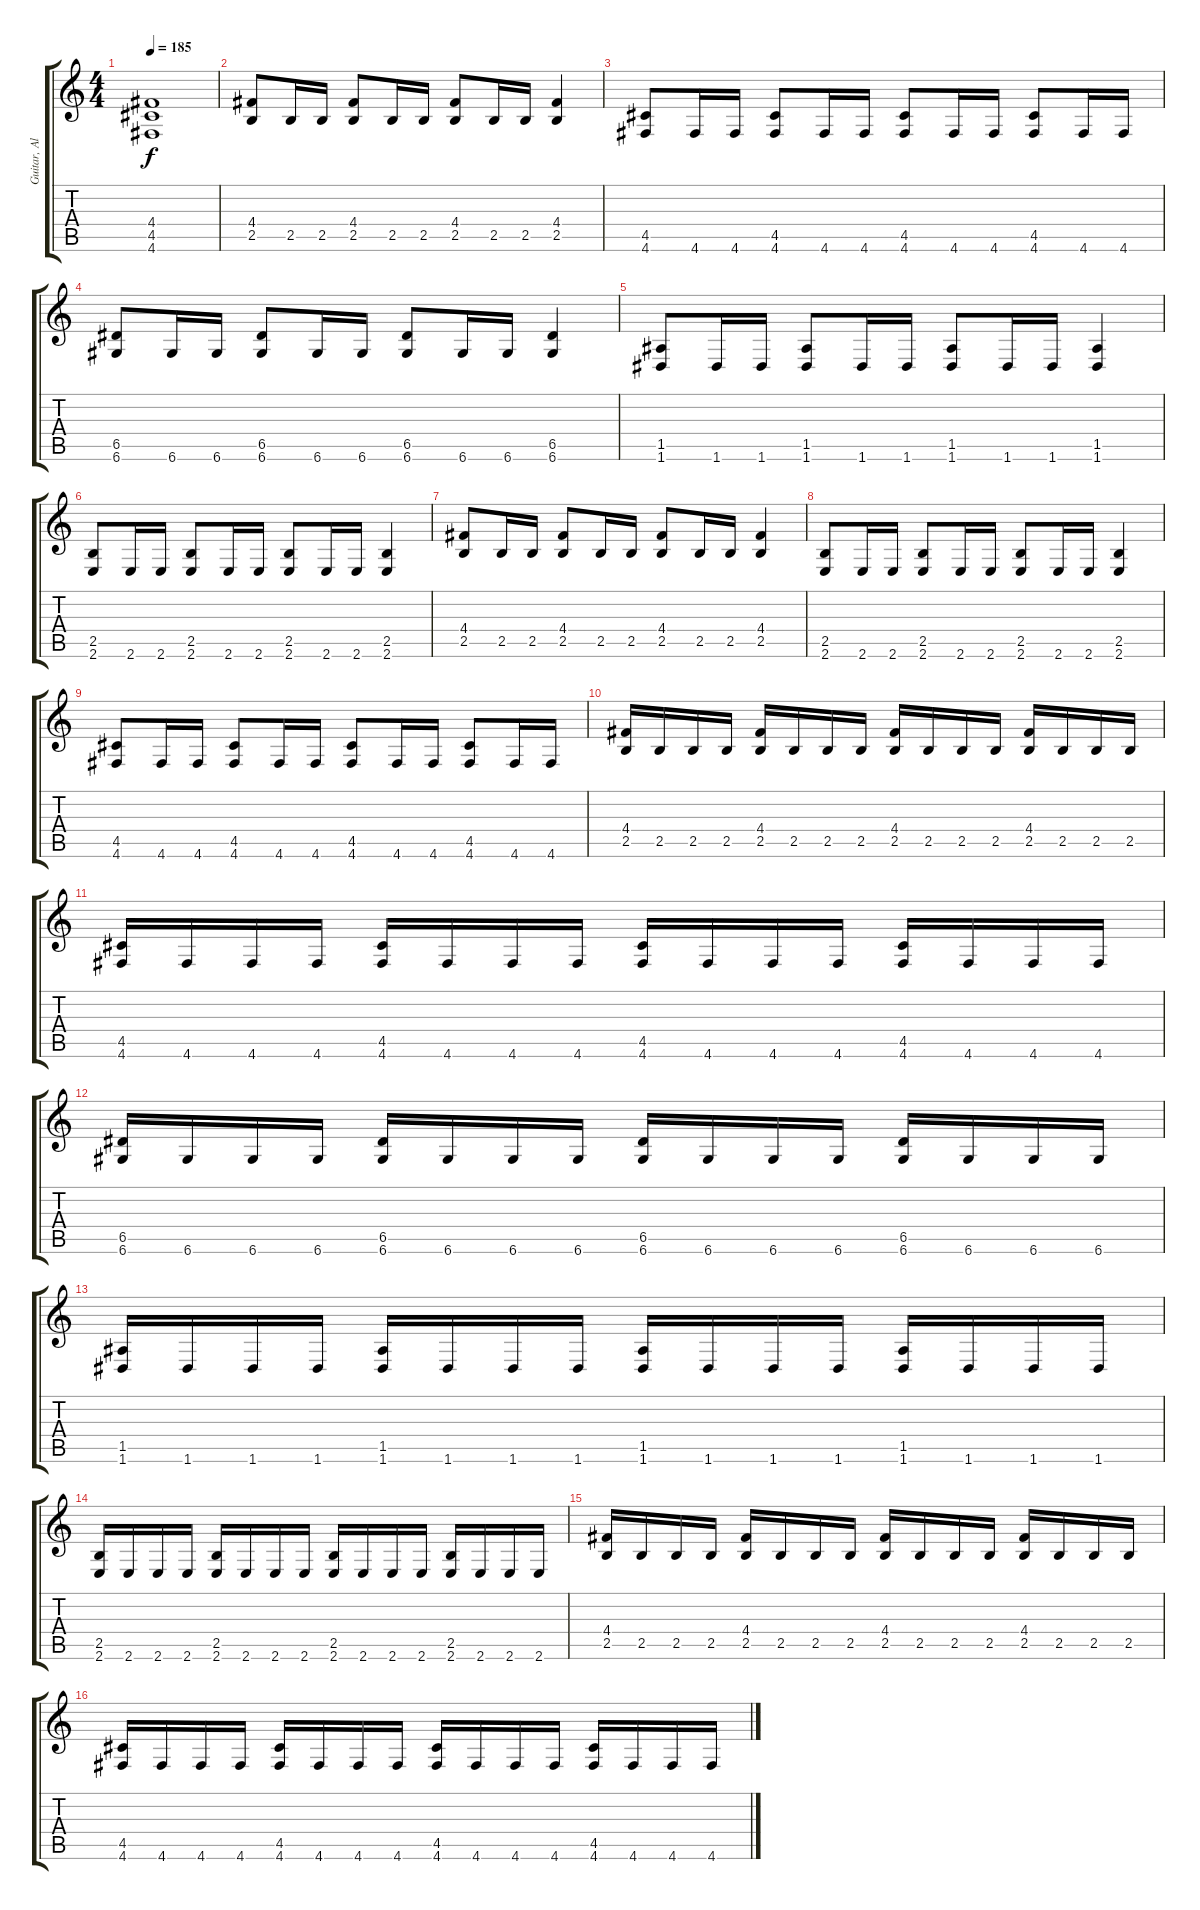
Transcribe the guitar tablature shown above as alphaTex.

\track ("Guitar, Albert Maroto" "Guitar, Al") {instrument distortionguitar}
\staff {score tabs}
\tuning (E4 B3 G3 D3 A2 D2) {hide}
\ts (4 4)
\tempo 185
\clef g2
\ks c
(4.4 4.5 4.6).1{dy f} |
(4.4 2.5).8 2.5.16 2.5.16 (4.4 2.5).8 2.5.16 2.5.16 (4.4 2.5).8 2.5.16 2.5.16 (4.4 2.5).4 |
(4.5 4.6).8 4.6.16 4.6.16 (4.5 4.6).8 4.6.16 4.6.16 (4.5 4.6).8 4.6.16 4.6.16 (4.5 4.6).8 4.6.16 4.6.16 |
(6.5 6.6).8 6.6.16 6.6.16 (6.5 6.6).8 6.6.16 6.6.16 (6.5 6.6).8 6.6.16 6.6.16 (6.5 6.6).4 |
(1.5 1.6).8 1.6.16 1.6.16 (1.5 1.6).8 1.6.16 1.6.16 (1.5 1.6).8 1.6.16 1.6.16 (1.5 1.6).4 |
(2.5 2.6).8 2.6.16 2.6.16 (2.5 2.6).8 2.6.16 2.6.16 (2.5 2.6).8 2.6.16 2.6.16 (2.5 2.6).4 |
(4.4 2.5).8 2.5.16 2.5.16 (4.4 2.5).8 2.5.16 2.5.16 (4.4 2.5).8 2.5.16 2.5.16 (4.4 2.5).4 |
(2.5 2.6).8 2.6.16 2.6.16 (2.5 2.6).8 2.6.16 2.6.16 (2.5 2.6).8 2.6.16 2.6.16 (2.5 2.6).4 |
(4.5 4.6).8 4.6.16 4.6.16 (4.5 4.6).8 4.6.16 4.6.16 (4.5 4.6).8 4.6.16 4.6.16 (4.5 4.6).8 4.6.16 4.6.16 |
(4.4 2.5).16 2.5.16 2.5.16 2.5.16 (4.4 2.5).16 2.5.16 2.5.16 2.5.16 (4.4 2.5).16 2.5.16 2.5.16 2.5.16 (4.4 2.5).16 2.5.16 2.5.16 2.5.16 |
(4.5 4.6).16 4.6.16 4.6.16 4.6.16 (4.5 4.6).16 4.6.16 4.6.16 4.6.16 (4.5 4.6).16 4.6.16 4.6.16 4.6.16 (4.5 4.6).16 4.6.16 4.6.16 4.6.16 |
(6.5 6.6).16 6.6.16 6.6.16 6.6.16 (6.5 6.6).16 6.6.16 6.6.16 6.6.16 (6.5 6.6).16 6.6.16 6.6.16 6.6.16 (6.5 6.6).16 6.6.16 6.6.16 6.6.16 |
(1.5 1.6).16 1.6.16 1.6.16 1.6.16 (1.5 1.6).16 1.6.16 1.6.16 1.6.16 (1.5 1.6).16 1.6.16 1.6.16 1.6.16 (1.5 1.6).16 1.6.16 1.6.16 1.6.16 |
(2.5 2.6).16 2.6.16 2.6.16 2.6.16 (2.5 2.6).16 2.6.16 2.6.16 2.6.16 (2.5 2.6).16 2.6.16 2.6.16 2.6.16 (2.5 2.6).16 2.6.16 2.6.16 2.6.16 |
(4.4 2.5).16 2.5.16 2.5.16 2.5.16 (4.4 2.5).16 2.5.16 2.5.16 2.5.16 (4.4 2.5).16 2.5.16 2.5.16 2.5.16 (4.4 2.5).16 2.5.16 2.5.16 2.5.16 |
(4.5 4.6).16 4.6.16 4.6.16 4.6.16 (4.5 4.6).16 4.6.16 4.6.16 4.6.16 (4.5 4.6).16 4.6.16 4.6.16 4.6.16 (4.5 4.6).16 4.6.16 4.6.16 4.6.16
